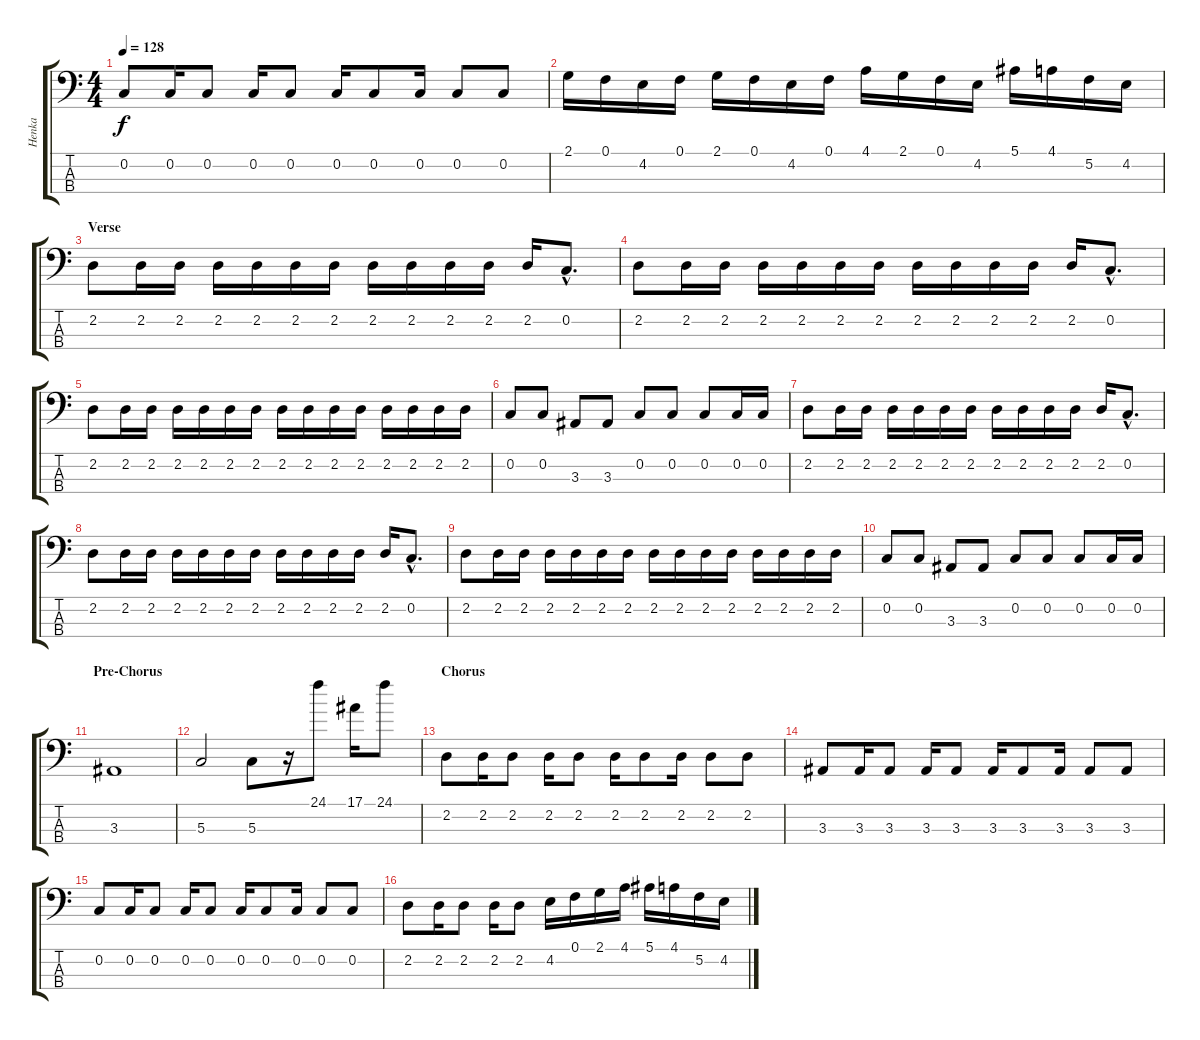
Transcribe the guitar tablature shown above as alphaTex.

\track ("Henka" "Henka") {instrument electricbassfinger}
\staff {score tabs}
\tuning (F2 C2 G1 D1) {hide}
\ts (4 4)
\tempo 128
\clef f4
\ks c
0.2.8{dy f} 0.2.16 0.2.8 0.2.16 0.2.8 0.2.16 0.2.8 0.2.16 0.2.8 0.2.8 |
2.1.16 0.1.16 4.2.16 0.1.16 2.1.16 0.1.16 4.2.16 0.1.16 4.1.16 2.1.16 0.1.16 4.2.16 5.1.16 4.1.16 5.2.16 4.2.16 |
\section ("" "Verse")
2.2.8 2.2.16 2.2.16 2.2.16 2.2.16 2.2.16 2.2.16 2.2.16 2.2.16 2.2.16 2.2.16 2.2.16 0.2{hac}.8{d} |
2.2.8 2.2.16 2.2.16 2.2.16 2.2.16 2.2.16 2.2.16 2.2.16 2.2.16 2.2.16 2.2.16 2.2.16 0.2{hac}.8{d} |
2.2.8 2.2.16 2.2.16 2.2.16 2.2.16 2.2.16 2.2.16 2.2.16 2.2.16 2.2.16 2.2.16 2.2.16 2.2.16 2.2.16 2.2.16 |
0.2.8 0.2.8 3.3.8 3.3.8 0.2.8 0.2.8 0.2.8 0.2.16 0.2.16 |
2.2.8 2.2.16 2.2.16 2.2.16 2.2.16 2.2.16 2.2.16 2.2.16 2.2.16 2.2.16 2.2.16 2.2.16 0.2{hac}.8{d} |
2.2.8 2.2.16 2.2.16 2.2.16 2.2.16 2.2.16 2.2.16 2.2.16 2.2.16 2.2.16 2.2.16 2.2.16 0.2{hac}.8{d} |
2.2.8 2.2.16 2.2.16 2.2.16 2.2.16 2.2.16 2.2.16 2.2.16 2.2.16 2.2.16 2.2.16 2.2.16 2.2.16 2.2.16 2.2.16 |
0.2.8 0.2.8 3.3.8 3.3.8 0.2.8 0.2.8 0.2.8 0.2.16 0.2.16 |
\section ("" "Pre-Chorus")
3.3.1 |
5.3.2 5.3.8 r.16 24.1.8{instrument gunshot} 17.1.16 24.1.8 |
\section ("" "Chorus")
2.2.8{instrument electricbassfinger} 2.2.16 2.2.8 2.2.16 2.2.8 2.2.16 2.2.8 2.2.16 2.2.8 2.2.8 |
3.3.8 3.3.16 3.3.8 3.3.16 3.3.8 3.3.16 3.3.8 3.3.16 3.3.8 3.3.8 |
0.2.8 0.2.16 0.2.8 0.2.16 0.2.8 0.2.16 0.2.8 0.2.16 0.2.8 0.2.8 |
2.2.8 2.2.16 2.2.8 2.2.16 2.2.8 4.2.16 0.1.16 2.1.16 4.1.16 5.1.16 4.1.16 5.2.16 4.2.16
